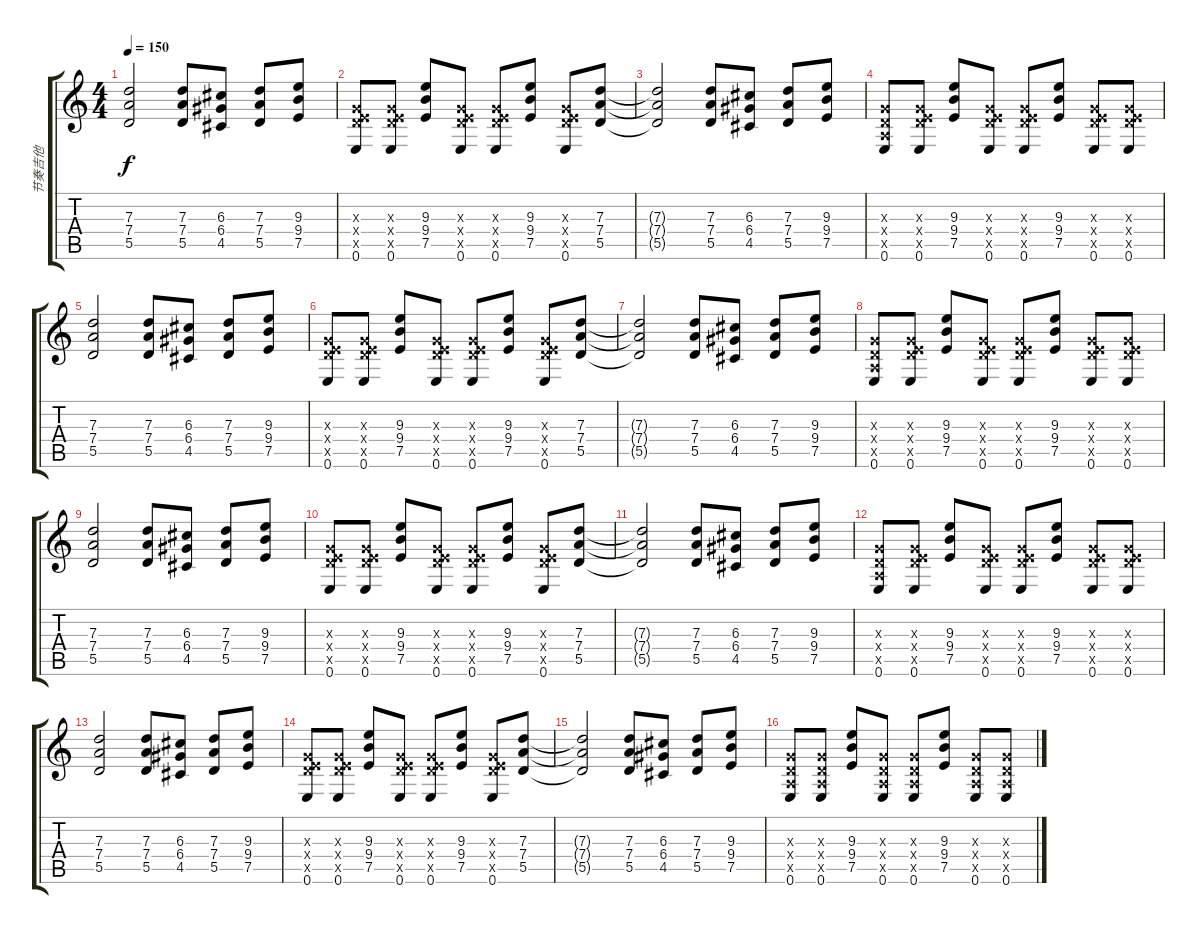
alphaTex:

\track ("节奏吉他" "节奏吉他") {instrument distortionguitar}
\staff {score tabs}
\tuning (E4 B3 G3 D3 A2 E2) {hide}
\ts (4 4)
\tempo 150
\clef g2
\ks c
(7.3 7.4 5.5).2{dy f} (7.3 7.4 5.5).8 (6.3 6.4 4.5).8 (7.3 7.4 5.5).8 (9.3 9.4 7.5).8 |
(0.3{x} 0.4{x} 7.5{x} 0.6).8 (0.3{x} 0.4{x} 7.5{x} 0.6).8 (9.3 9.4 7.5).8 (0.3{x} 0.4{x} 7.5{x} 0.6).8 (0.3{x} 0.4{x} 7.5{x} 0.6).8 (9.3 9.4 7.5).8 (0.3{x} 0.4{x} 7.5{x} 0.6).8 (7.3 7.4 5.5).8 |
(7.3{t} 7.4{t} 5.5{t}).2 (7.3 7.4 5.5).8 (6.3 6.4 4.5).8 (7.3 7.4 5.5).8 (9.3 9.4 7.5).8 |
(0.3{x} 0.4{x} 0.5{x} 0.6).8 (0.3{x} 0.4{x} 7.5{x} 0.6).8 (9.3 9.4 7.5).8 (0.3{x} 0.4{x} 7.5{x} 0.6).8 (0.3{x} 0.4{x} 7.5{x} 0.6).8 (9.3 9.4 7.5).8 (0.3{x} 0.4{x} 7.5{x} 0.6).8 (0.3{x} 0.4{x} 7.5{x} 0.6).8 |
(7.3 7.4 5.5).2 (7.3 7.4 5.5).8 (6.3 6.4 4.5).8 (7.3 7.4 5.5).8 (9.3 9.4 7.5).8 |
(0.3{x} 0.4{x} 7.5{x} 0.6).8 (0.3{x} 0.4{x} 7.5{x} 0.6).8 (9.3 9.4 7.5).8 (0.3{x} 0.4{x} 7.5{x} 0.6).8 (0.3{x} 0.4{x} 7.5{x} 0.6).8 (9.3 9.4 7.5).8 (0.3{x} 0.4{x} 7.5{x} 0.6).8 (7.3 7.4 5.5).8 |
(7.3{t} 7.4{t} 5.5{t}).2 (7.3 7.4 5.5).8 (6.3 6.4 4.5).8 (7.3 7.4 5.5).8 (9.3 9.4 7.5).8 |
(0.3{x} 0.4{x} 0.5{x} 0.6).8 (0.3{x} 0.4{x} 7.5{x} 0.6).8 (9.3 9.4 7.5).8 (0.3{x} 0.4{x} 7.5{x} 0.6).8 (0.3{x} 0.4{x} 7.5{x} 0.6).8 (9.3 9.4 7.5).8 (0.3{x} 0.4{x} 7.5{x} 0.6).8 (0.3{x} 0.4{x} 7.5{x} 0.6).8 |
(7.3 7.4 5.5).2 (7.3 7.4 5.5).8 (6.3 6.4 4.5).8 (7.3 7.4 5.5).8 (9.3 9.4 7.5).8 |
(0.3{x} 0.4{x} 7.5{x} 0.6).8 (0.3{x} 0.4{x} 7.5{x} 0.6).8 (9.3 9.4 7.5).8 (0.3{x} 0.4{x} 7.5{x} 0.6).8 (0.3{x} 0.4{x} 7.5{x} 0.6).8 (9.3 9.4 7.5).8 (0.3{x} 0.4{x} 7.5{x} 0.6).8 (7.3 7.4 5.5).8 |
(7.3{t} 7.4{t} 5.5{t}).2 (7.3 7.4 5.5).8 (6.3 6.4 4.5).8 (7.3 7.4 5.5).8 (9.3 9.4 7.5).8 |
(0.3{x} 0.4{x} 0.5{x} 0.6).8 (0.3{x} 0.4{x} 7.5{x} 0.6).8 (9.3 9.4 7.5).8 (0.3{x} 0.4{x} 7.5{x} 0.6).8 (0.3{x} 0.4{x} 7.5{x} 0.6).8 (9.3 9.4 7.5).8 (0.3{x} 0.4{x} 7.5{x} 0.6).8 (0.3{x} 0.4{x} 7.5{x} 0.6).8 |
(7.3 7.4 5.5).2 (7.3 7.4 5.5).8 (6.3 6.4 4.5).8 (7.3 7.4 5.5).8 (9.3 9.4 7.5).8 |
(0.3{x} 0.4{x} 7.5{x} 0.6).8 (0.3{x} 0.4{x} 7.5{x} 0.6).8 (9.3 9.4 7.5).8 (0.3{x} 0.4{x} 7.5{x} 0.6).8 (0.3{x} 0.4{x} 7.5{x} 0.6).8 (9.3 9.4 7.5).8 (0.3{x} 0.4{x} 7.5{x} 0.6).8 (7.3 7.4 5.5).8 |
(7.3{t} 7.4{t} 5.5{t}).2 (7.3 7.4 5.5).8 (6.3 6.4 4.5).8 (7.3 7.4 5.5).8 (9.3 9.4 7.5).8 |
(0.3{x} 0.4{x} 0.5{x} 0.6).8 (0.3{x} 0.4{x} 0.5{x} 0.6).8 (9.3 9.4 7.5).8 (0.3{x} 0.4{x} 0.5{x} 0.6).8 (0.3{x} 0.4{x} 0.5{x} 0.6).8 (9.3 9.4 7.5).8 (0.3{x} 0.4{x} 0.5{x} 0.6).8 (0.3{x} 0.4{x} 0.5{x} 0.6).8
